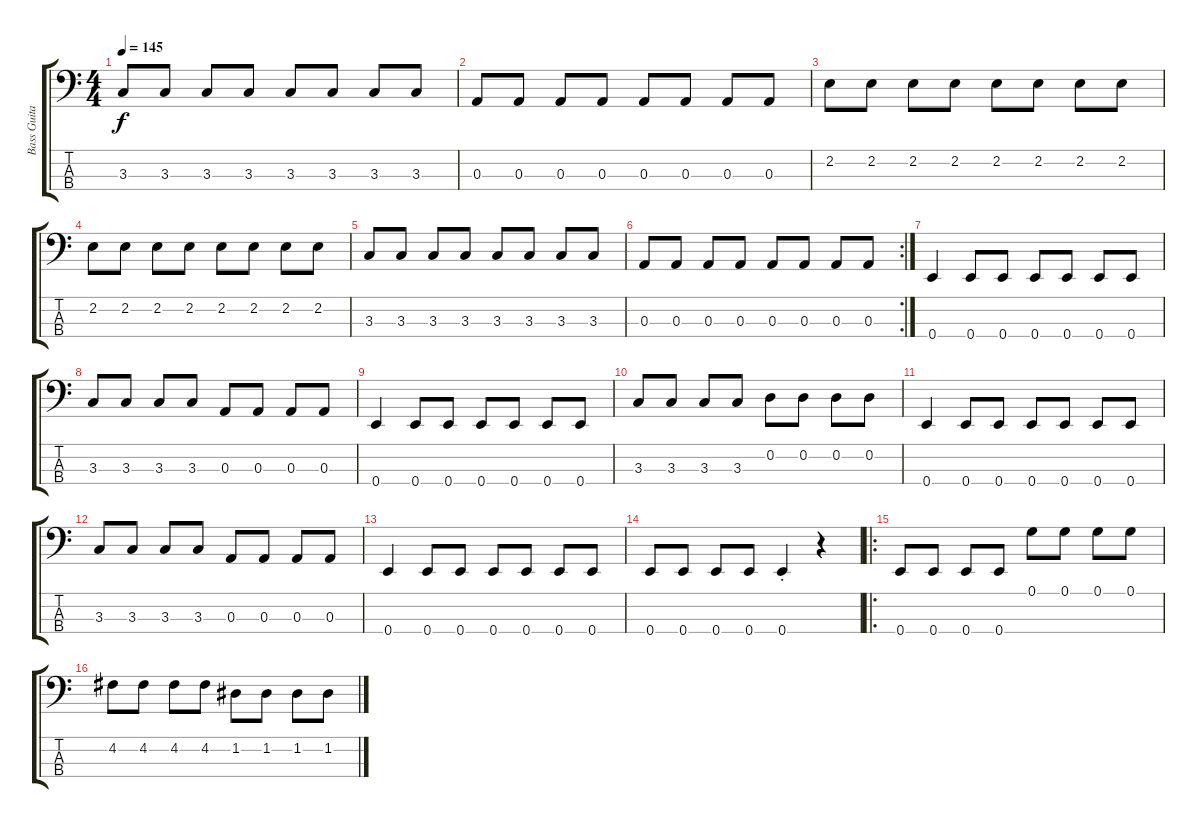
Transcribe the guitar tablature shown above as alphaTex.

\track ("Bass Guitar" "Bass Guita") {instrument electricbasspick}
\staff {score tabs}
\tuning (G2 D2 A1 E1) {hide}
\ts (4 4)
\tempo 145
\clef f4
\ks c
3.3.8{dy f} 3.3.8 3.3.8 3.3.8 3.3.8 3.3.8 3.3.8 3.3.8 |
0.3.8 0.3.8 0.3.8 0.3.8 0.3.8 0.3.8 0.3.8 0.3.8 |
2.2.8 2.2.8 2.2.8 2.2.8 2.2.8 2.2.8 2.2.8 2.2.8 |
2.2.8 2.2.8 2.2.8 2.2.8 2.2.8 2.2.8 2.2.8 2.2.8 |
3.3.8 3.3.8 3.3.8 3.3.8 3.3.8 3.3.8 3.3.8 3.3.8 |
\rc 2
0.3.8 0.3.8 0.3.8 0.3.8 0.3.8 0.3.8 0.3.8 0.3.8 |
0.4.4 0.4.8 0.4.8 0.4.8 0.4.8 0.4.8 0.4.8 |
3.3.8 3.3.8 3.3.8 3.3.8 0.3.8 0.3.8 0.3.8 0.3.8 |
0.4.4 0.4.8 0.4.8 0.4.8 0.4.8 0.4.8 0.4.8 |
3.3.8 3.3.8 3.3.8 3.3.8 0.2.8 0.2.8 0.2.8 0.2.8 |
0.4.4 0.4.8 0.4.8 0.4.8 0.4.8 0.4.8 0.4.8 |
3.3.8 3.3.8 3.3.8 3.3.8 0.3.8 0.3.8 0.3.8 0.3.8 |
0.4.4 0.4.8 0.4.8 0.4.8 0.4.8 0.4.8 0.4.8 |
0.4.8 0.4.8 0.4.8 0.4.8 0.4{st}.4 r.4 |
\ro
0.4.8 0.4.8 0.4.8 0.4.8 0.1.8 0.1.8 0.1.8 0.1.8 |
4.2.8 4.2.8 4.2.8 4.2.8 1.2.8 1.2.8 1.2.8 1.2.8
